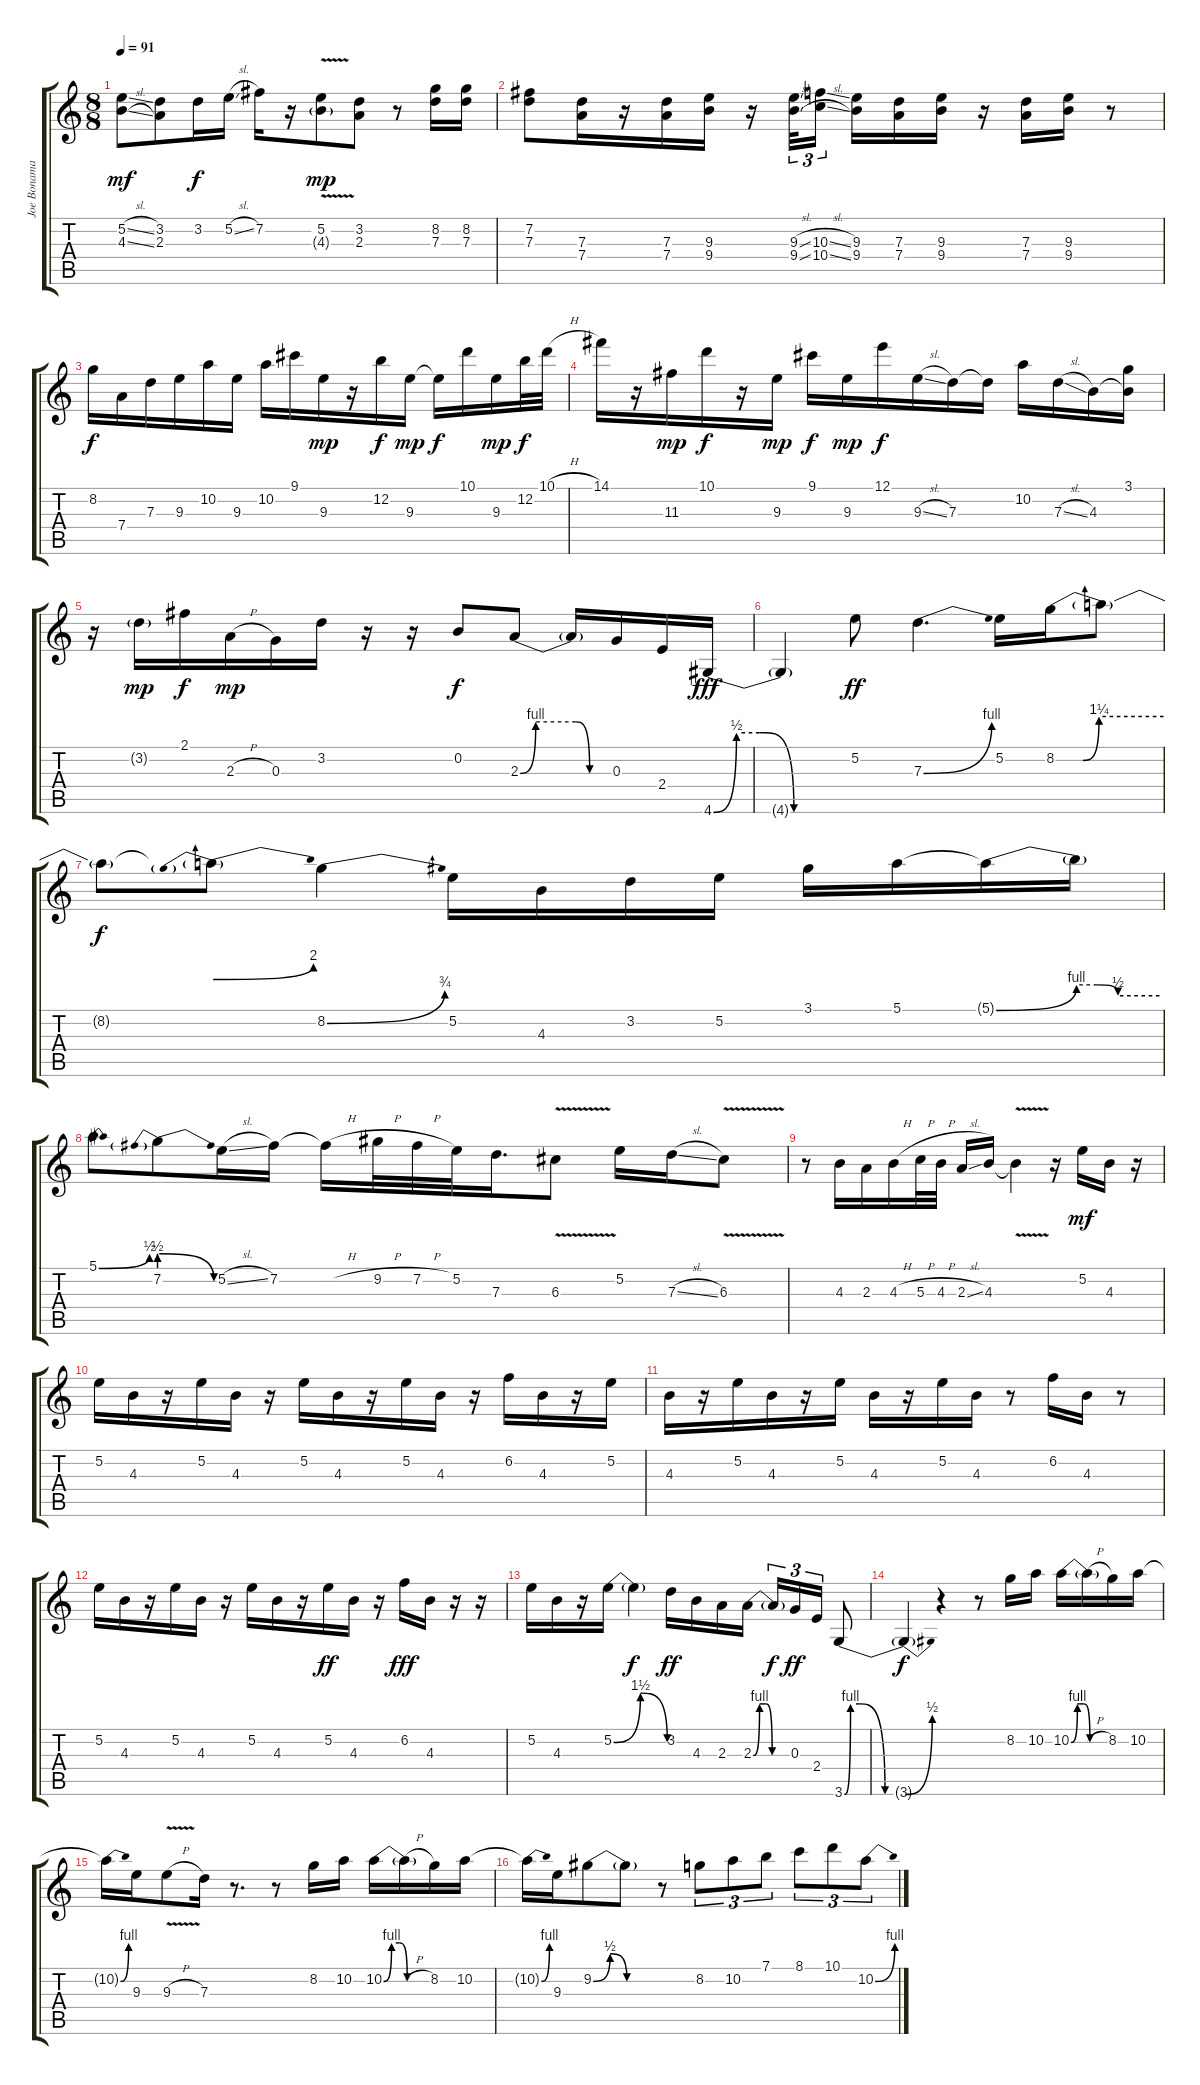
\track ("Joe Bonamassa Guitar" "Joe Bonama") {instrument overdrivenguitar}
\staff {score tabs}
\tuning (E4 B3 G3 D3 A2 E2) {hide}
\ts (8 8)
\tempo 91
\clef g2
\ks c
(5.2{sl t} 4.3{sl t}).8{dy mf} (3.2 2.3).8 3.2.16{dy f} 5.2{sl}.16 7.2.16 r.16 (5.2{v} 4.3{g}).8{dy mp} (3.2 2.3).8 r.8 (8.2 7.3).16 (8.2 7.3).16 |
(7.2 7.3).8 (7.3 7.4).16 r.16 (7.3 7.4).16 (9.3 9.4).16 r.16 (9.3{sl} 9.4{sl}).32{tu (3 2)} (10.3{sl} 10.4{sl}).16{tu (3 2)} (9.3 9.4).16 (7.3 7.4).16 (9.3 9.4).16 r.16 (7.3 7.4).16 (9.3 9.4).16 r.8 |
8.2.16{dy f} 7.4.16 7.3.16 9.3.16 10.2.16 9.3.16 10.2.16 9.1.16 9.3.16{dy mp} r.16 12.2.16{dy f} 9.3.16{dy mp} 9.3{t}.16{dy f} 10.1.16 9.3.16{dy mp} 12.2.32{dy f} 10.1{h}.32 |
14.1.16 r.16 11.3.16{dy mp} 10.1.16{dy f} r.16 9.3.16{dy mp} 9.1.16{dy f} 9.3.16{dy mp} 12.1.16{dy f} 9.3{sl}.16 7.3.16 7.3{t}.16 10.2.16 7.3{sl}.16 4.3.16 (3.1 4.3{t}).16 |
r.16 3.2{g}.16{dy mp} 2.1.16{dy f} 2.3{h}.16{dy mp} 0.3.16 3.2.16 r.16 r.16 0.2.8{dy f} 2.3{be (custom 0 0 10 4 36 4 45 0 60 0)}.8 2.3{t}.16 0.3.16 2.4.16 4.6{be (custom 0 0 10 2 20 2 22 2 35 0 60 0)}.16{dy fff} |
4.6{t}.4 5.2.8{dy ff} 7.3{be (bend 0 0 60 4)}.4{d} 5.2.16 8.2{be (custom 0 0 15 0 24 5 60 5)}.16 8.2{t}.8 |
8.2{t}.8{dy f} 8.2{be (prebendbend 0 5 60 8) t}.8 8.2{be (bend 0 0 60 3)}.4 5.2.16 4.3.16 3.2.16 5.2.16 3.1.16 5.1.16 5.1{be (bend 0 0 60 4) t}.16 5.1{be (custom 0 4 15 4 30 2 60 2) t}.16 |
5.1{be (bend 0 0 60 2)}.8 7.2{be (prebendrelease 0 2 60 0)}.8 5.2{sl}.16 7.2.16 7.2{h t}.16 9.2{h}.32 7.2{h}.32 5.2.32 7.3.16{d} 6.3{v}.8 5.2.16 7.3{sl}.16 6.3{v}.8 |
r.8 4.3.16 2.3.16 4.3{h}.16 5.3{h}.32 4.3{h}.32 2.3{sl}.16 4.3.16 4.3{v t}.4 r.16 5.2.16{dy mf} 4.3.16 r.16 |
5.2.16 4.3.16 r.16 5.2.16 4.3.16 r.16 5.2.16 4.3.16 r.16 5.2.16 4.3.16 r.16 6.2.16 4.3.16 r.16 5.2.16 |
4.3.16 r.16 5.2.16 4.3.16 r.16 5.2.16 4.3.16 r.16 5.2.16 4.3.16 r.8 6.2.16 4.3.16 r.8 |
5.2.16 4.3.16 r.16 5.2.16 4.3.16 r.16 5.2.16 4.3.16 r.16 5.2.16{dy ff} 4.3.16 r.16 6.2.16{dy fff} 4.3.16 r.16 r.16 |
5.2.16 4.3.16 r.16 5.2{be (bendrelease 0 0 8 6 25 6 60 0)}.16 5.2{t}.4{dy f} 3.2.16{dy ff} 4.3.16 2.3.16 2.3{be (custom 0 0 10 4 20 4 30 0 60 0)}.16 2.3{t}.16{tu (3 2) dy f} 0.3.16{tu (3 2) dy ff} 2.4.16{tu (3 2)} 3.6{be (custom 0 0 6 4 15 4 40 0 60 0)}.8 |
3.6{be (bend 0 0 60 2) t}.4{dy f} r.4 r.8 8.2.16 10.2.16 10.2{be (custom 0 0 10 4 20 4 30 0 60 0)}.16 10.2{h t}.16 8.2.16 10.2.16 |
10.2{be (bend 0 0 60 4) t}.16 9.3.16 9.3{v h}.8 7.3.16 r.8{d} r.8 8.2.16 10.2.16 10.2{be (custom 0 0 10 4 20 4 30 0 60 0)}.16 10.2{h t}.16 8.2.16 10.2.16 |
10.2{be (bend 0 0 60 4) t}.16 9.3.16 9.2{be (bendrelease 0 0 15 2 47 2 60 0)}.8 9.2{be (hold 0 0 60 0) t}.8 r.8 8.2.8{tu (3 2)} 10.2.8{tu (3 2)} 7.1.8{tu (3 2)} 8.1.8{tu (3 2)} 10.1.8{tu (3 2)} 10.2{be (bend 0 0 60 4)}.8{tu (3 2)}
